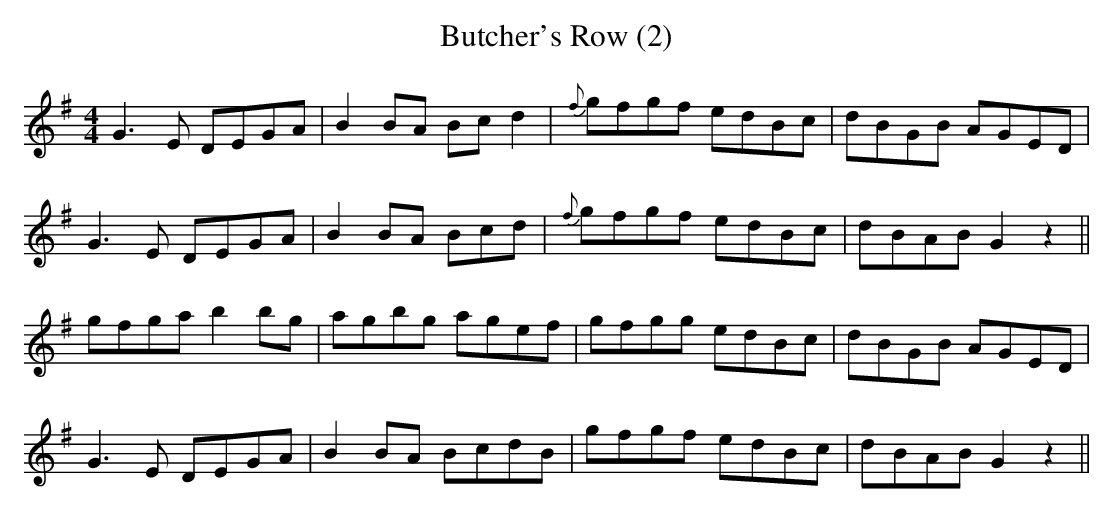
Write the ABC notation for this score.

X:1
T:Butcher's Row (2)
M:4/4
L:1/8
K:G
G3E DEGA|B2 BA Bc d2|{f}gfgf edBc|dBGB AGED|
G3E DEGA|B2 BA Bcd|{f}gfgf edBc|dBAB G2z2||
gfga b2 bg|agbg agef|gfgg edBc|dBGB AGED|
G3E DEGA|B2 BA BcdB|gfgf edBc|dBAB G2z2||
